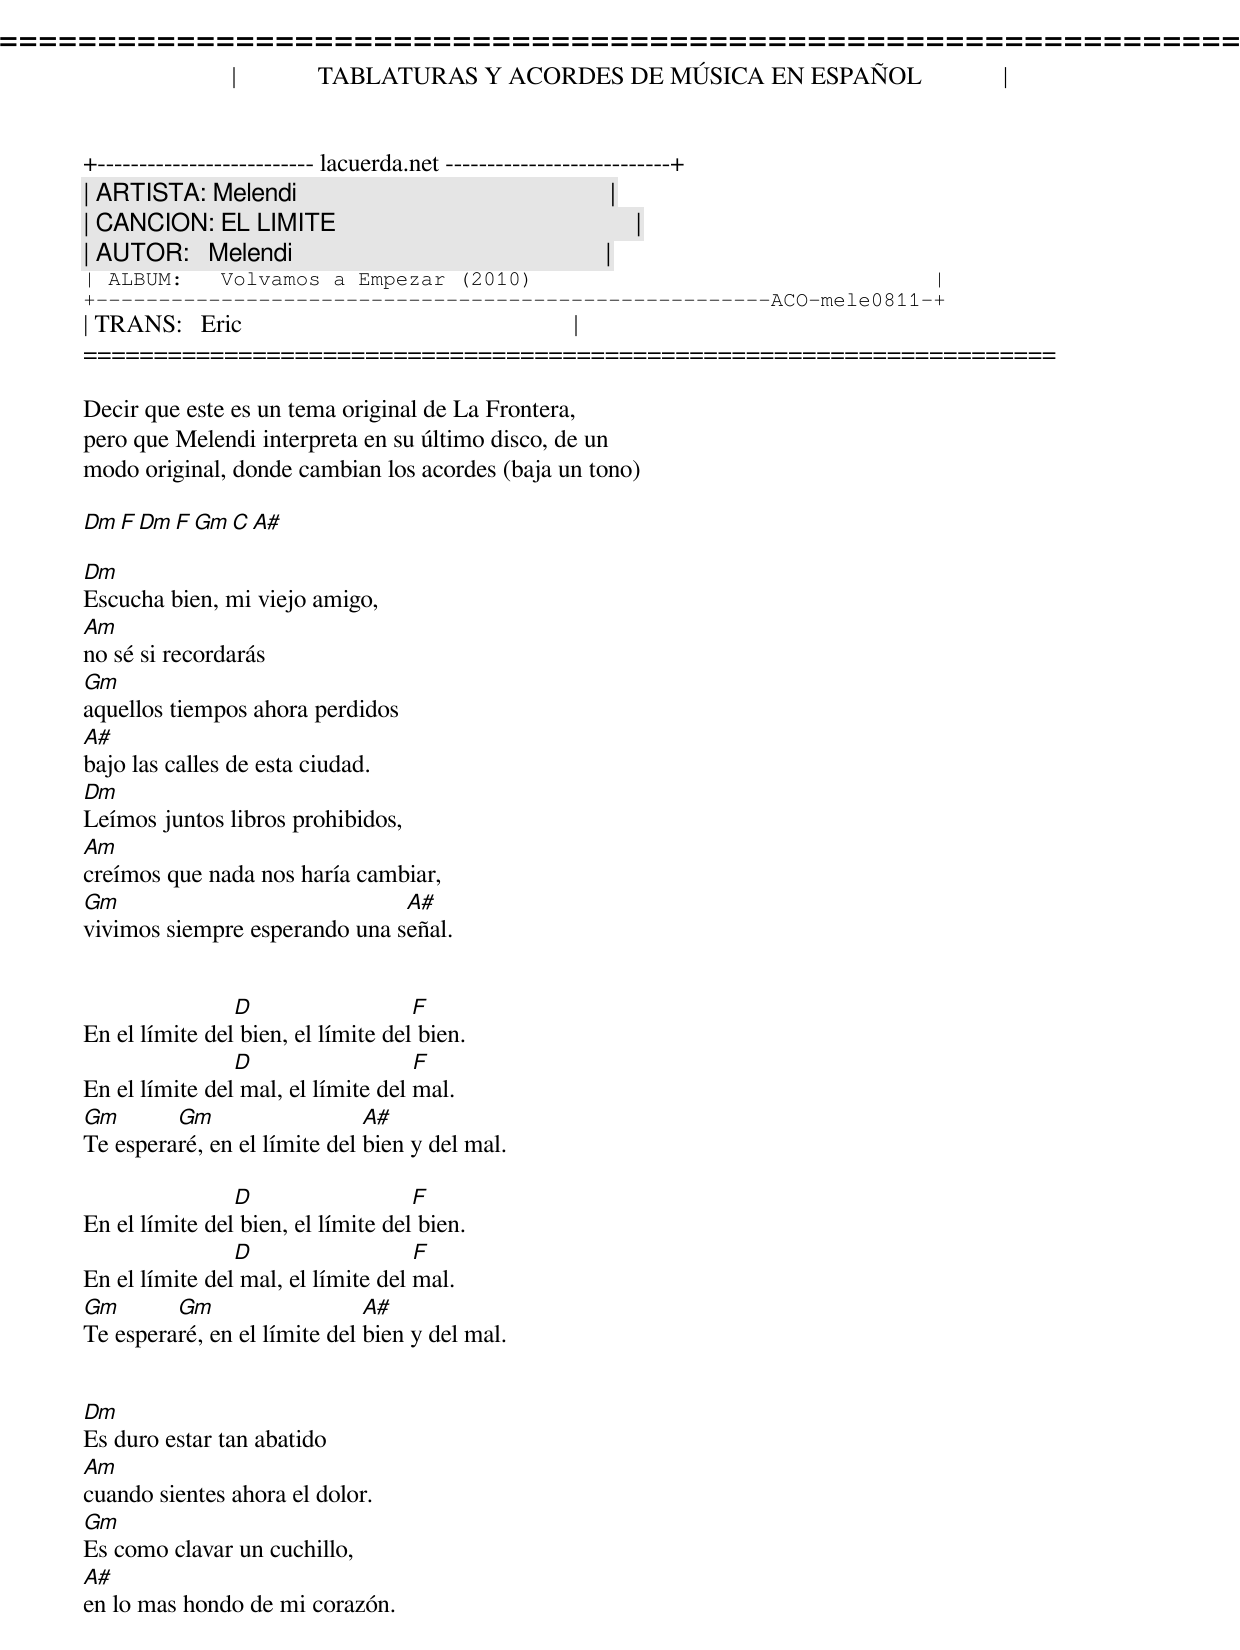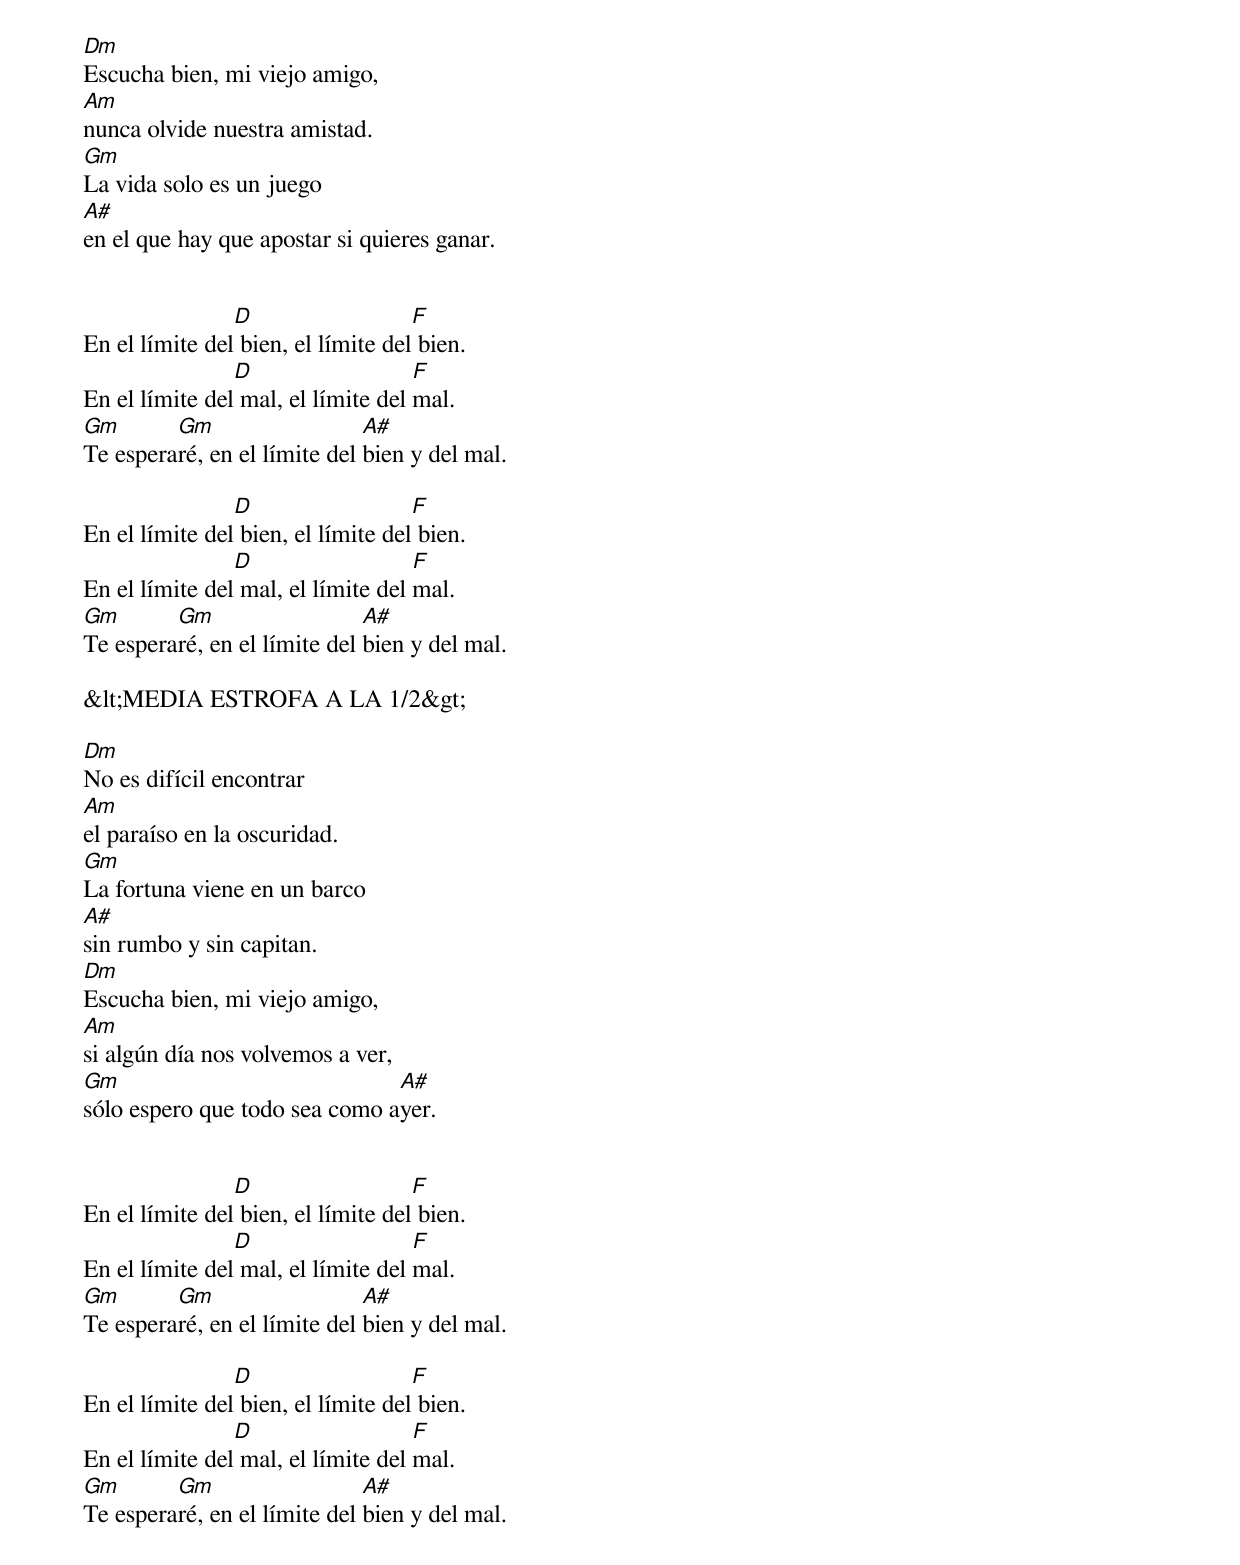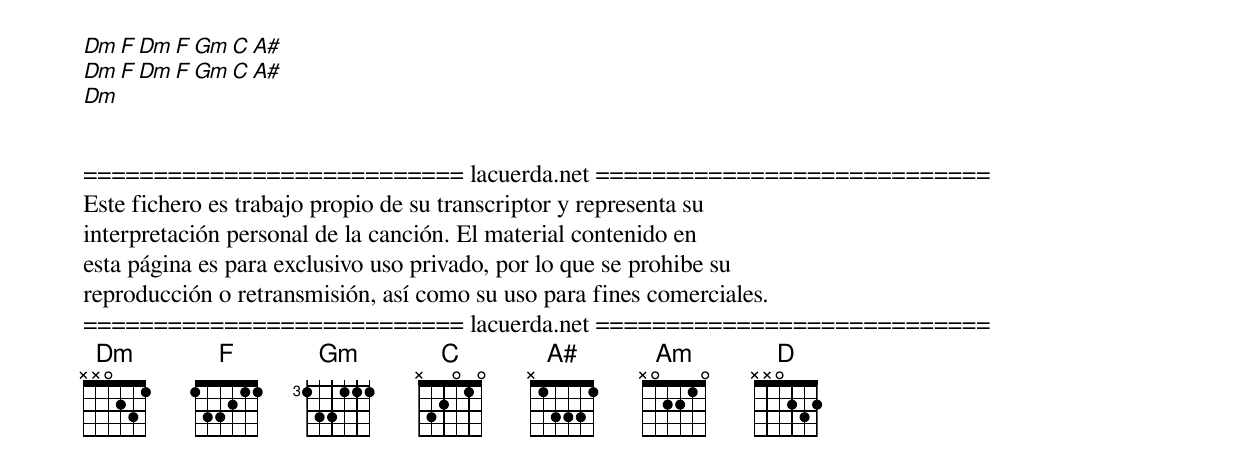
=====================================================================
|             TABLATURAS Y ACORDES DE MÚSICA EN ESPAÑOL             |
+-------------------------- lacuerda.net ---------------------------+
| ARTISTA: Melendi                                                  |
| CANCION: EL LIMITE                                                |
| AUTOR:   Melendi                                                  |
| ALBUM:   Volvamos a Empezar (2010)                                |
+------------------------------------------------------ACO-mele0811-+
| TRANS:   Eric                                                     |
=====================================================================

Decir que este es un tema original de La Frontera,
pero que Melendi interpreta en su último disco, de un
modo original, donde cambian los acordes (baja un tono)

Dm  F  Dm  F  Gm  C  A#

Dm
Escucha bien, mi viejo amigo,
Am
no sé si recordarás
Gm
aquellos tiempos ahora perdidos
A#
bajo las calles de esta ciudad.
Dm
Leímos juntos libros prohibidos,
Am
creímos que nada nos haría cambiar,
Gm                             A#
vivimos siempre esperando una señal.


                D                   F
En el límite del bien, el límite del bien.
                D                   F
En el límite del mal, el límite del mal.
Gm       Gm                   A#
Te esperaré, en el límite del bien y del mal.

                D                   F
En el límite del bien, el límite del bien.
                D                   F
En el límite del mal, el límite del mal.
Gm       Gm                   A#
Te esperaré, en el límite del bien y del mal.


Dm
Es duro estar tan abatido
Am
cuando sientes ahora el dolor.
Gm
Es como clavar un cuchillo,
A#
en lo mas hondo de mi corazón.
Dm
Escucha bien, mi viejo amigo,
Am
nunca olvide nuestra amistad.
Gm
La vida solo es un juego
A#
en el que hay que apostar si quieres ganar.


                D                   F
En el límite del bien, el límite del bien.
                D                   F
En el límite del mal, el límite del mal.
Gm       Gm                   A#
Te esperaré, en el límite del bien y del mal.

                D                   F
En el límite del bien, el límite del bien.
                D                   F
En el límite del mal, el límite del mal.
Gm       Gm                   A#
Te esperaré, en el límite del bien y del mal.

&lt;MEDIA ESTROFA A LA 1/2&gt;

Dm
No es difícil encontrar
Am
el paraíso en la oscuridad.
Gm
La fortuna viene en un barco
A#
sin rumbo y sin capitan.
Dm
Escucha bien, mi viejo amigo,
Am
si algún día nos volvemos a ver,
Gm                             A#
sólo espero que todo sea como ayer.


                D                   F
En el límite del bien, el límite del bien.
                D                   F
En el límite del mal, el límite del mal.
Gm       Gm                   A#
Te esperaré, en el límite del bien y del mal.

                D                   F
En el límite del bien, el límite del bien.
                D                   F
En el límite del mal, el límite del mal.
Gm       Gm                   A#
Te esperaré, en el límite del bien y del mal.

Dm  F  Dm  F  Gm  C  A#
Dm  F  Dm  F  Gm  C  A#
Dm


=========================== lacuerda.net ============================
Este fichero es trabajo propio de su transcriptor y representa su
interpretación personal de la canción. El material contenido en
esta página es para exclusivo uso privado, por lo que se prohibe su
reproducción o retransmisión, así como su uso para fines comerciales.
=========================== lacuerda.net ============================
